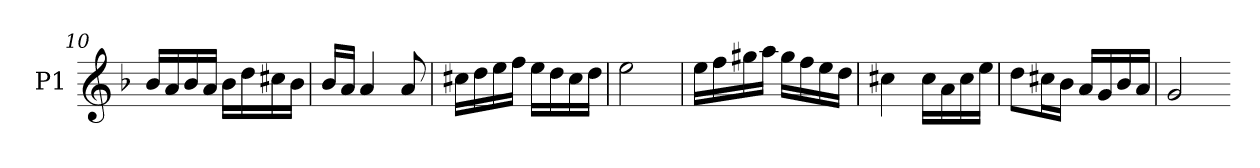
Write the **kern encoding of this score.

**kern
*part1
*staff1
*I"P1
*clefG2
*k[b-]
*G:dor
=10
16b-LL
16a
16b-
16aJJ
16b-LL
16dd
16cc#X
16b-JJ
=11
16b-LL
16aJJ
4a
8a
=12
16cc#XLL
16dd
16ee
16ffJJ
16eeLL
16dd
16cc#
16ddJJ
=13
2ee
=14
16eeLL
16ff
16gg#X
16aaJJ
16gg#LL
16ff
16ee
16ddJJ
=15
4cc#X
16cc#LL
16a
16cc#
16eeJJ
=16
8ddL
16cc#XL
16b-JJ
16aLL
16g
16b-
16aJJ
=17
2g
=-
*-
